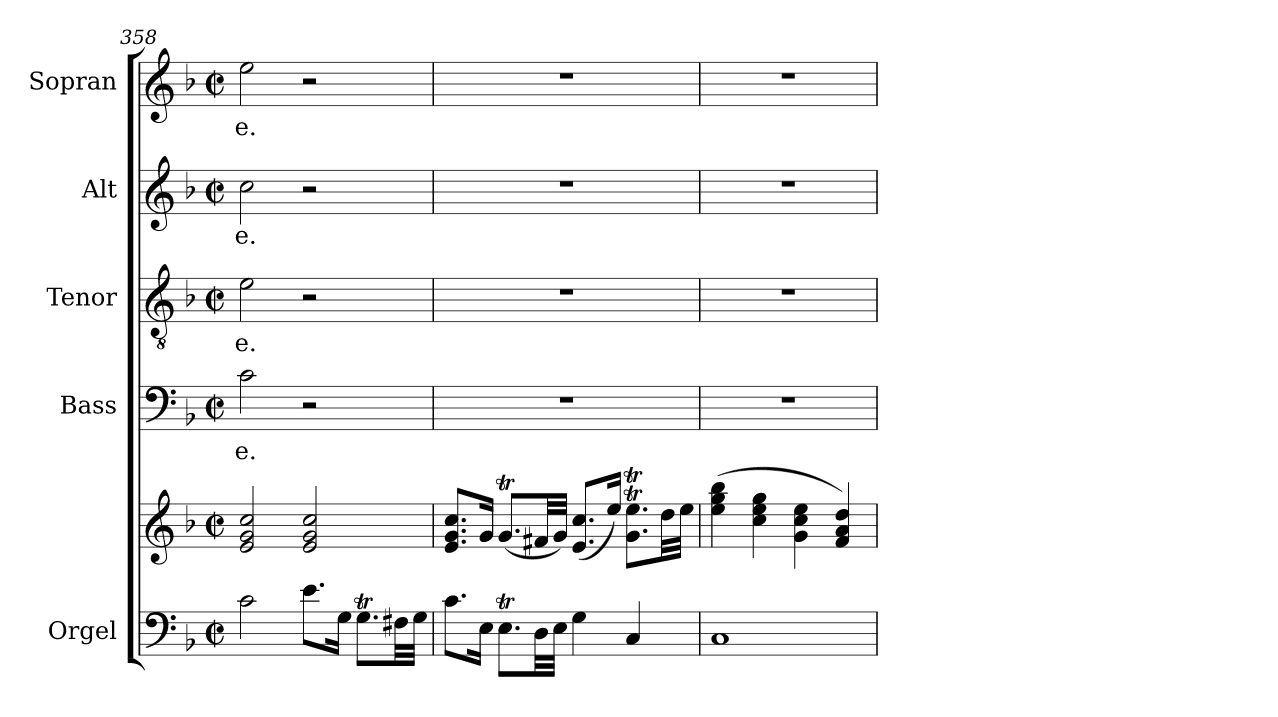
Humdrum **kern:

**kern	**kern	**kern	**text	**kern	**text	**kern	**text	**kern	**text
*part5	*part5	*part4	*part4	*part3	*part3	*part2	*part2	*part1	*part1
*staff6	*staff5	*staff4	*staff4	*staff3	*staff3	*staff2	*staff2	*staff1	*staff1
*I"Orgel	*	*I"Bass	*	*I"Tenor	*	*I"Alt	*	*I"Sopran	*
*I'Org.	*	*I'B.	*	*I'T.	*	*I'A.	*	*I'S.	*
*clefF4	*clefG2	*clefF4	*	*clefGv2	*	*clefG2	*	*clefG2	*
*k[b-]	*k[b-]	*k[b-]	*	*k[b-]	*	*k[b-]	*	*k[b-]	*
*F:	*F:	*F:	*	*F:	*	*F:	*	*F:	*
*M2/2	*M2/2	*M2/2	*	*M2/2	*	*M2/2	*	*M2/2	*
*met(c|)	*met(c|)	*met(c|)	*	*met(c|)	*	*met(c|)	*	*met(c|)	*
=358	=358	=358	=358	=358	=358	=358	=358	=358	=358
!	!	!	!LO:LY:b	!	!LO:LY:b	!	!LO:LY:b	!	!LO:LY:b
2c\	2e/ 2g/ 2cc/	2c\	-e.	2e\	-e.	2cc\	-e.	2ee\	-e.
8.e\L	2e/ 2g/ 2cc/	2r	.	2r	.	2r	.	2r	.
16G\Jk	.	.	.	.	.	.	.	.	.
8.GT\L	.	.	.	.	.	.	.	.	.
32F#X\LL	.	.	.	.	.	.	.	.	.
32G\JJJ	.	.	.	.	.	.	.	.	.
=359	=359	=359	=359	=359	=359	=359	=359	=359	=359
8.c\L	8.e/ 8.g/ 8.cc/L	1r	.	1r	.	1r	.	1r	.
16E\Jk	16g/Jk	.	.	.	.	.	.	.	.
8.Et\L	(<8.gT/L	.	.	.	.	.	.	.	.
32D\LL	32f#X/LL	.	.	.	.	.	.	.	.
32E\JJJ	32g/JJJ)	.	.	.	.	.	.	.	.
4G\	(<8.e/ 8.cc/L	.	.	.	.	.	.	.	.
.	16ee/Jk)	.	.	.	.	.	.	.	.
4C/	8.g\T 8.ee\TL	.	.	.	.	.	.	.	.
.	32dd\LL	.	.	.	.	.	.	.	.
.	32ee\JJJ	.	.	.	.	.	.	.	.
!!LO:LB:g=z
=360	=360	=360	=360	=360	=360	=360	=360	=360	=360
1C	(>4ee\ 4gg\ 4bb-\	1r	.	1r	.	1r	.	1r	.
.	4cc\ 4ee\ 4gg\	.	.	.	.	.	.	.	.
.	4g\ 4cc\ 4ee\	.	.	.	.	.	.	.	.
.	4f/ 4a/ 4dd/)	.	.	.	.	.	.	.	.
=	=	=	=	=	=	=	=	=	=
*-	*-	*-	*-	*-	*-	*-	*-	*-	*-
